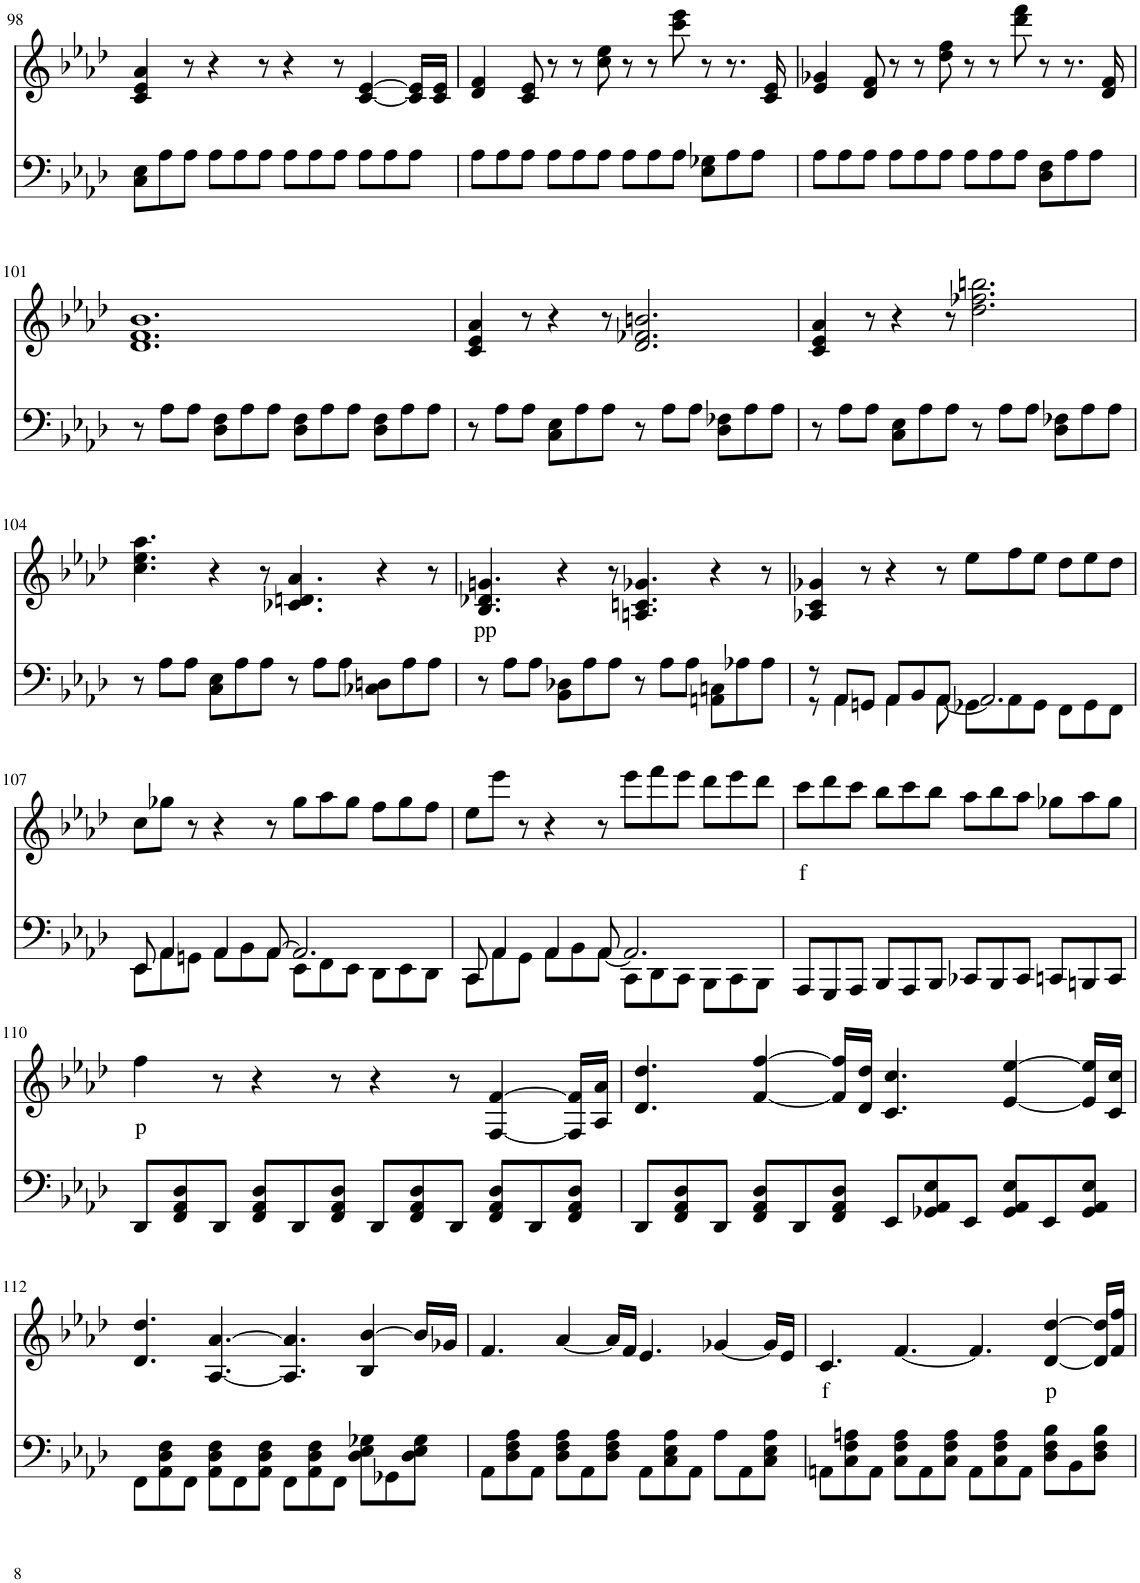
**kern	**kern	**text
*part2	*part1	*part1
*staff2	*staff1	*staff1
*I"piano	*I"piano	*
*I'Pno	*I'Pno	*
!!LO:PB:g=z
*clefF4	*clefG2	*
*k[b-e-a-d-]	*k[b-e-a-d-]	*
*M12/8	*M12/8	*
=98	=98	=98
8C\ 8E-\L	4c/ 4e-/ 4a-/	.
8A-\	.	.
8A-\J	8r	.
8A-\L	4r	.
8A-\	.	.
8A-\J	8r	.
8A-\L	4r	.
8A-\	.	.
8A-\J	8r	.
8A-\L	[4c/ [4e-/	.
8A-\	.	.
8A-\J	16c/] 16e-/]LL	.
.	16c/ 16e-/JJ	.
=99	=99	=99
8A-\L	4d-/ 4f/	.
8A-\	.	.
8A-\J	8c/ 8e-/	.
8A-\L	8r	.
8A-\	8r	.
8A-\J	8cc\ 8ee-\	.
8A-\L	8r	.
8A-\	8r	.
8A-\J	8ccc\ 8eee-\	.
8E-\ 8G-X\L	8r	.
8A-\	8.r	.
8A-\J	.	.
.	16c/ 16e-/	.
=100	=100	=100
8A-\L	4e-/ 4g-X/	.
8A-\	.	.
8A-\J	8d-/ 8f/	.
8A-\L	8r	.
8A-\	8r	.
8A-\J	8dd-\ 8ff\	.
8A-\L	8r	.
8A-\	8r	.
8A-\J	8ddd-\ 8fff\	.
8D-\ 8F\L	8r	.
8A-\	8.r	.
8A-\J	.	.
.	16d-/ 16f/	.
!!LO:LB:g=z
=101	=101	=101
8r	1.d- 1.f 1.b-	.
8A-\L	.	.
8A-\J	.	.
8D-\ 8F\L	.	.
8A-\	.	.
8A-\J	.	.
8D-\ 8F\L	.	.
8A-\	.	.
8A-\J	.	.
8D-\ 8F\L	.	.
8A-\	.	.
8A-\J	.	.
=102	=102	=102
8r	4c/ 4e-/ 4a-/	.
8A-\L	.	.
8A-\J	8r	.
8C\ 8E-\L	4r	.
8A-\	.	.
8A-\J	8r	.
8r	2.d-/ 2.f-X/ 2.bn/	.
8A-\L	.	.
8A-\J	.	.
8D-\ 8F-X\L	.	.
8A-\	.	.
8A-\J	.	.
=103	=103	=103
8r	4c/ 4e-/ 4a-/	.
8A-\L	.	.
8A-\J	8r	.
8C\ 8E-\L	4r	.
8A-\	.	.
8A-\J	8r	.
8r	2.dd-\ 2.ff-X\ 2.bbn\	.
8A-\L	.	.
8A-\J	.	.
8D-\ 8F-X\L	.	.
8A-\	.	.
8A-\J	.	.
!!LO:LB:g=z
=104	=104	=104
8r	4.cc\ 4.ee-\ 4.aa-\	.
8A-\L	.	.
8A-\J	.	.
8C\ 8E-\L	4r	.
8A-\	.	.
8A-\J	8r	.
8r	4.c-X/ 4.dn/ 4.a-/	.
8A-\L	.	.
8A-\J	.	.
8C-X\ 8Dn\L	4r	.
8A-\	.	.
8A-\J	8r	.
=105	=105	=105
!	!	!LO:LY:b
8r	4.B-/ 4.d-X/ 4.gn/	pp
8A-\L	.	.
8A-\J	.	.
8BB-\ 8D-X\L	4r	.
8A-\	.	.
8A-\J	8r	.
8r	4.An/ 4.cn/ 4.g-X/	.
8A-\L	.	.
8A-\J	.	.
8AAn\ 8Cn\L	4r	.
8A-X\	.	.
8A-\J	8r	.
=106	=106	=106
*^	*	*
8r	8r	4A-X/ 4c/ 4g-X/	.
8AA-/L	4AA-\	.	.
8GGn/J	.	8r	.
8AA-/L	4AA-\	4r	.
8BB-/	.	.	.
8AA-/J	[8AA-\	8r	.
2.AA-/]	8GG-X\L	8ee-\L	.
.	8AA-\	8ff\	.
.	8GG-\J	8ee-\J	.
.	8FF\L	8dd-\L	.
.	8GG-\	8ee-\	.
.	8FF\J	8dd-\J	.
!!LO:LB:g=z
=107	=107	=107	=107
8EE-/	8EE-\L	8cc\L	.
4AA-/	8AA-\	8gg-X\J	.
.	8GGn\J	8r	.
4AA-/	8AA-\L	4r	.
.	8BB-\	.	.
[8AA-/	8AA-\J	8r	.
2.AA-/]	8EE-\L	8gg-\L	.
.	8FF\	8aa-\	.
.	8EE-\J	8gg-\J	.
.	8DD-\L	8ff\L	.
.	8EE-\	8gg-\	.
.	8DD-\J	8ff\J	.
=108	=108	=108	=108
8CC/	8CC\L	8ee-\L	.
4AA-/	8AA-\	8eee-\J	.
.	8GG\J	8r	.
4AA-/	8AA-\L	4r	.
.	8BB-\	.	.
8AA-/	[8AA-\J	8r	.
2.AA-/]	8CC\L	8eee-\L	.
.	8DD-\	8fff\	.
.	8CC\J	8eee-\J	.
.	8BBB-\L	8ddd-\L	.
.	8CC\	8eee-\	.
.	8BBB-\J	8ddd-\J	.
=109	=109	=109	=109
!	!	!	!LO:LY:b
*v	*v	*	*
8AAA-/L	8ccc\L	f
8GGG/	8ddd-\	.
8AAA-/J	8ccc\J	.
8BBB-/L	8bb-\L	.
8AAA-/	8ccc\	.
8BBB-/J	8bb-\J	.
8CC-X/L	8aa-\L	.
8BBB-/	8bb-\	.
8CC-/J	8aa-\J	.
8CCn/L	8gg-X\L	.
8BBBn/	8aa-\	.
8CC/J	8gg-\J	.
!!LO:LB:g=z
=110	=110	=110
!	!	!LO:LY:b
8DD-/L	4ff\	p
8FF/ 8AA-/ 8D-/	.	.
8DD-/J	8r	.
8FF/ 8AA-/ 8D-/L	4r	.
8DD-/	.	.
8FF/ 8AA-/ 8D-/J	8r	.
8DD-/L	4r	.
8FF/ 8AA-/ 8D-/	.	.
8DD-/J	8r	.
8FF/ 8AA-/ 8D-/L	[4F/ [4f/	.
8DD-/	.	.
8FF/ 8AA-/ 8D-/J	16F/] 16f/]LL	.
.	16A-/ 16a-/JJ	.
=111	=111	=111
8DD-/L	4.d-/ 4.dd-/	.
8FF/ 8AA-/ 8D-/	.	.
8DD-/J	.	.
8FF/ 8AA-/ 8D-/L	[4f/ [4ff/	.
8DD-/	.	.
8FF/ 8AA-/ 8D-/J	16f/] 16ff/]LL	.
.	16d-/ 16dd-/JJ	.
8EE-/L	4.c/ 4.cc/	.
8GG-X/ 8AA-/ 8E-/	.	.
8EE-/J	.	.
8GG-/ 8AA-/ 8E-/L	[4e-/ [4ee-/	.
8EE-/	.	.
8GG-/ 8AA-/ 8E-/J	16e-/] 16ee-/]LL	.
.	16c/ 16cc/JJ	.
!!LO:LB:g=z
=112	=112	=112
8FF\L	4.d-/ 4.dd-/	.
8AA-\ 8D-\ 8F\	.	.
8FF\J	.	.
8AA-\ 8D-\ 8F\L	[4.A-/ [4.a-/	.
8FF\	.	.
8AA-\ 8D-\ 8F\J	.	.
8FF\L	4.A-/] 4.a-/]	.
8AA-\ 8D-\ 8F\	.	.
8FF\J	.	.
8D-\ 8E-\ 8G-X\L	4B-/ [4b-/	.
8GG-X\	.	.
8D-\ 8E-\ 8G-\J	16b-/LL]	.
.	16g-X/JJ	.
=113	=113	=113
8AA-\L	4.f/	.
8D-\ 8F\ 8A-\	.	.
8AA-\J	.	.
8D-\ 8F\ 8A-\L	[4a-/	.
8AA-\	.	.
8D-\ 8F\ 8A-\J	16a-/LL]	.
.	16f/JJ	.
8AA-\L	4.e-/	.
8C\ 8E-\ 8A-\	.	.
8AA-\J	.	.
8A-\L	[4g-X/	.
8AA-\	.	.
8C\ 8E-\ 8A-\J	16g-/LL]	.
.	16e-/JJ	.
=114	=114	=114
!	!	!LO:LY:b
8AAn\L	4.c/	f
8C\ 8F\ 8An\	.	.
8AA\J	.	.
8C\ 8F\ 8A\L	[4.f/	.
8AA\	.	.
8C\ 8F\ 8A\J	.	.
8AA\L	4.f/]	.
8C\ 8F\ 8A\	.	.
8AA\J	.	.
!	!	!LO:LY:b
8D-\ 8F\ 8B-\L	[4d-/ [4dd-/	p
8BB-\	.	.
8D-\ 8F\ 8B-\J	16d-/] 16dd-/]LL	.
.	16f/ 16ff/JJ	.
=	=	=
*-	*-	*-
